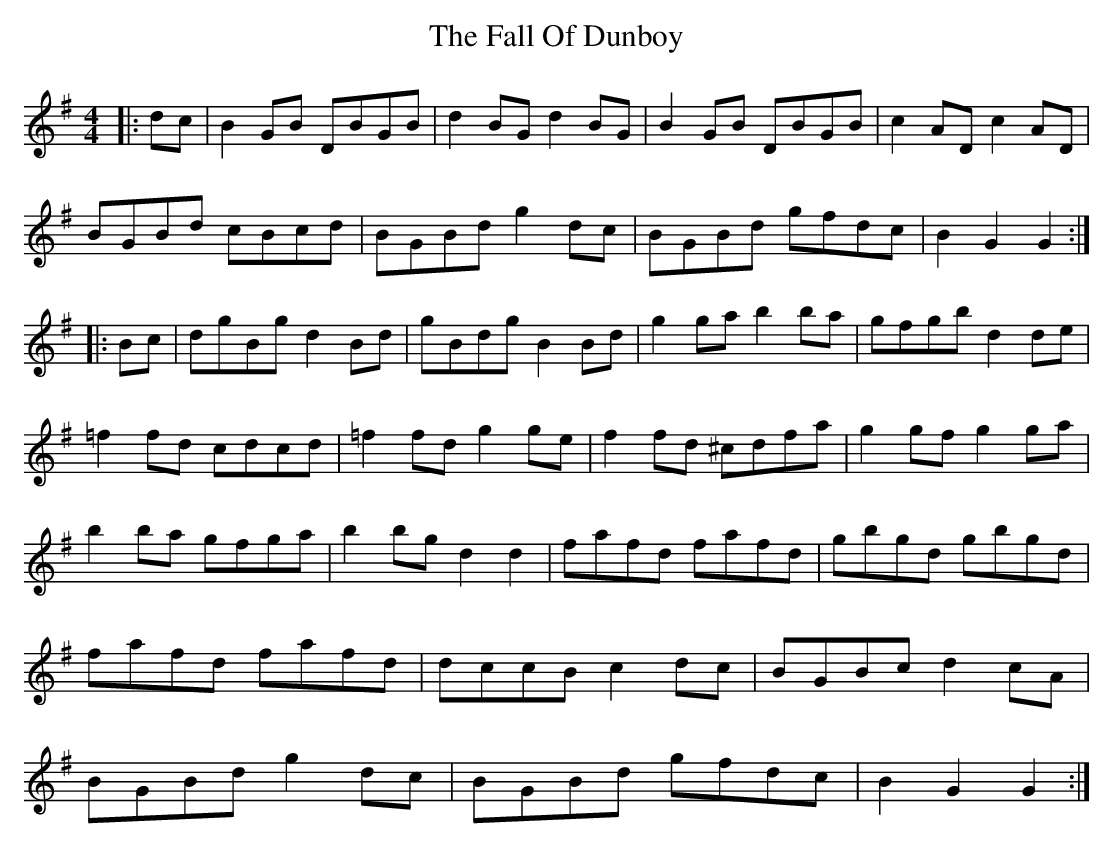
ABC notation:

X:1
T: The Fall Of Dunboy
M: 4/4
L: 1/8
K: Gmaj
|:dc|B2GB DBGB|d2BG d2BG|B2GB DBGB|c2AD c2AD|
BGBd cBcd|BGBd g2dc|BGBd gfdc| B2G2 G2:|
|:Bc| dgBg d2Bd|gBdg B2 Bd|g2 ga b2 ba|gfgb d2 de|
=f2 fd cdcd|=f2fd g2 ge|f2fd ^cdfa|g2gf g2 ga|
b2 ba gfga|b2bg d2d2|fafd fafd|gbgd gbgd|
fafd fafd|dccB c2dc|BGBc d2cA|
BGBd g2 dc|BGBd gfdc| B2G2 G2 :|
